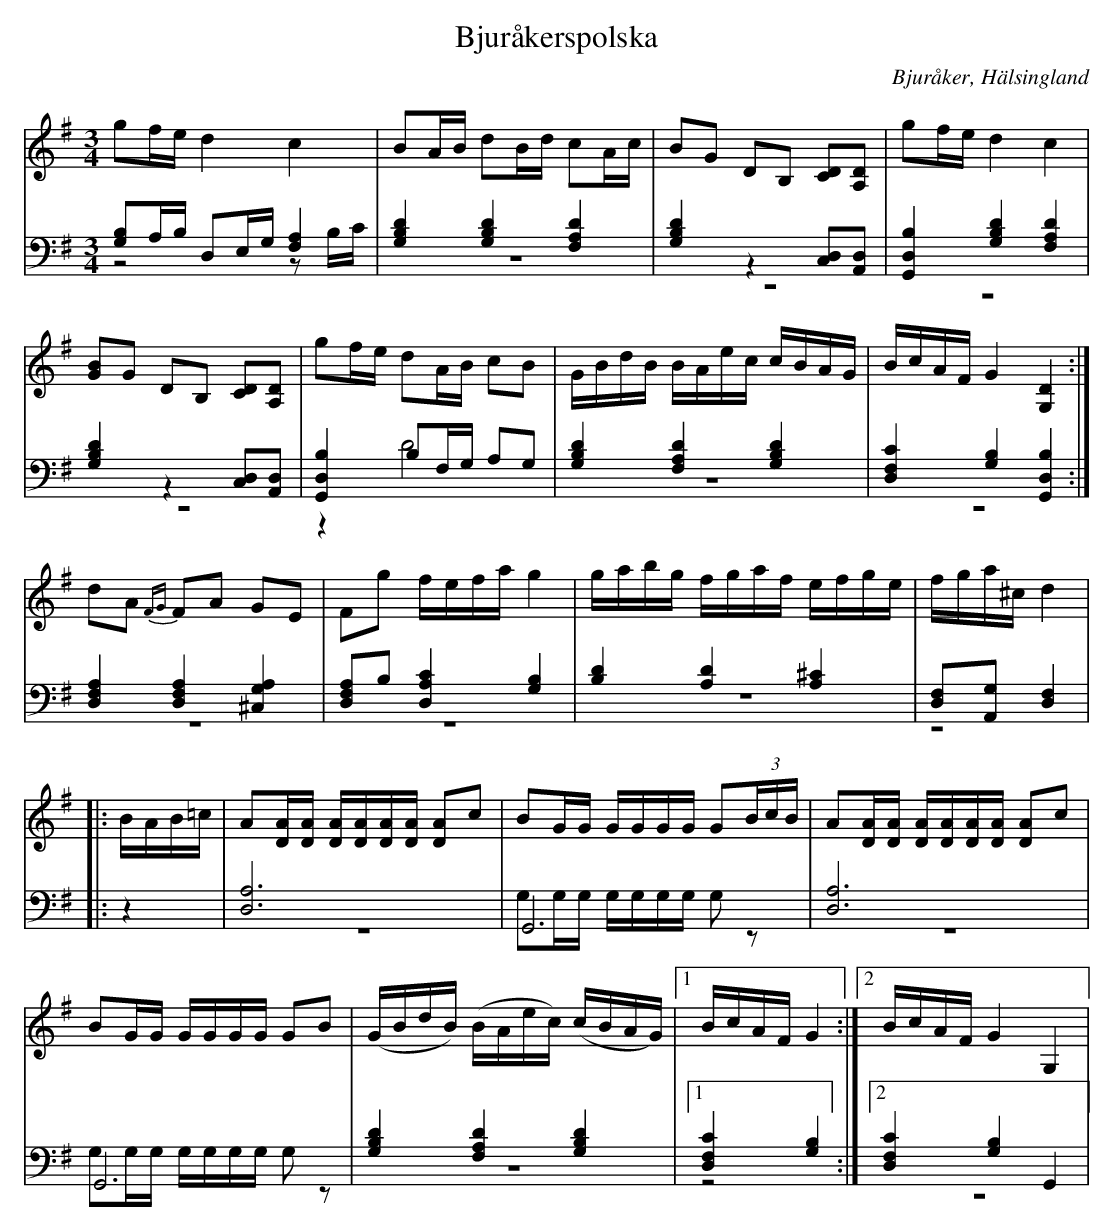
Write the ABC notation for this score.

X:1
T: Bjuråkerspolska
O: Bjuråker, Hälsingland
M: 3/4
L: 1/8
K: G
V:1
V:2
V:3 merge
V:1
gf/e/ d2 c2|BA/B/ dB/d/ cA/c/| BG DB, [CD][A,D]|gf/e/ d2 c2|
[GB]G DB, [CD][A,D] |gf/e/ dA/B/ cB|G/B/d/B/ B/A/e/c/ c/B/A/G/|B/c/A/F/ G2 [G,2D2]:|
dA {FG}FA GE|Fg f/e/f/a/ g2|g/a/b/g/ f/g/a/f/ e/f/g/e/ |f/g/a/^c/ d2 |
|:B/A/B/=c/|A[D/A/][D/A/] [D/A/][D/A/][D/A/][D/A/] [DA]c|BG/G/ G/G/G/G/ G(3B/c/B/|A[D/A/][D/A/] [D/A/][D/A/][D/A/][D/A/] [DA]c|
BG/G/ G/G/G/G/ GB|(G/B/d/B/) (B/A/e/c/) (c/B/A/G/)|1 B/c/A/F/ G2:|2 B/c/A/F/ G2 G,2|
V:2 clef=bass
[G,B,]A,/B,/ D,E,/G,/ [F,2A,2]|[G,2B,2D2] [G,2B,2D2] [F,2A,2 D2]|[G,2B,2D2] z2 [C,D,][A,,D,]|[G,,2D,2B,2] [G,2B,2D2] [F,2A,2 D2]|
[G,2B,2D2] z2 [C,D,][A,,D,]|[G,,2D,2B,2] B,F,/G,/ A,G,|[G,2B,2D2] [F,2A,2 D2] [G,2B,2D2]|[D,2F,2C2] [G,2B,2][G,,2D,2B,2]:|
[D,2F,2A,2] [D,2F,2A,2] [^C,2G,2A,2]|[D,F,A,]B, [D,2A,2C2] [G,2B,2]|[B,2D2] [A,2D2] [A,2^C2]|[D,F,][A,,G,] [D,2F,2]|
|:z2|[D,6A,6]|G,,6|[D,6A,6]|
G,,6|[G,2B,2D2] [F,2A,2 D2] [G,2B,2D2]|1 [D,2F,2C2] [G,2B,2] :|2 [D,2F,2C2] [G,2B,2] G,,2|
V:3  clef=bass
z4 z2/B,/C/|z6|z6|z6|
z6 |z2 D4|z6|z6:|
z6|z6|z6|z4|
|:z2|z6|G,G,/G,/ G,/G,/G,/G,/ G,z|z6 |
G,G,/G,/ G,/G,/G,/G,/ G,z|z6|1 z4:|2 z6|
